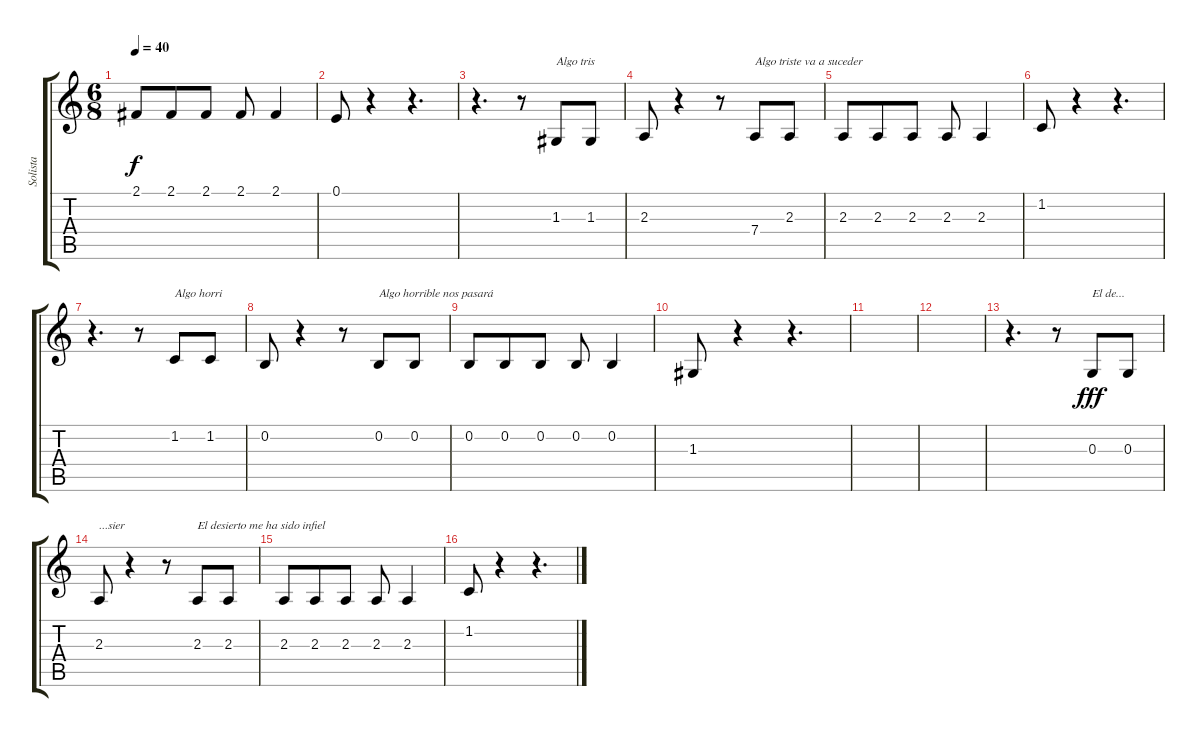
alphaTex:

\track ("Solista" "Solista") {instrument synthstrings1}
\staff {score tabs}
\tuning (E4 B3 G3 D3 A2 E2) {hide}
\ts (6 8)
\tempo 40
\clef g2
\ks c
2.1.8{dy f} 2.1.8 2.1.8 2.1.8 2.1.4 |
0.1.8 r.4 r.4{d} |
r.4{d} r.8 1.3.8{txt "Algo tris"} 1.3.8 |
2.3.8 r.4 r.8 7.4.8{txt "Algo triste va a suceder"} 2.3.8 |
2.3.8 2.3.8 2.3.8 2.3.8 2.3.4 |
1.2.8 r.4 r.4{d} |
r.4{d} r.8 1.2.8{txt "Algo horri"} 1.2.8 |
0.2.8 r.4 r.8 0.2.8{txt "Algo horrible nos pasará"} 0.2.8 |
0.2.8 0.2.8 0.2.8 0.2.8 0.2.4 |
1.3.8 r.4 r.4{d} |
|
|
r.4{d} r.8 0.3.8{txt "El de..." dy fff} 0.3.8 |
2.3.8{txt "...sier"} r.4 r.8 2.3.8{txt "El desierto me ha sido infiel"} 2.3.8 |
2.3.8 2.3.8 2.3.8 2.3.8 2.3.4 |
1.2.8 r.4 r.4{d}
